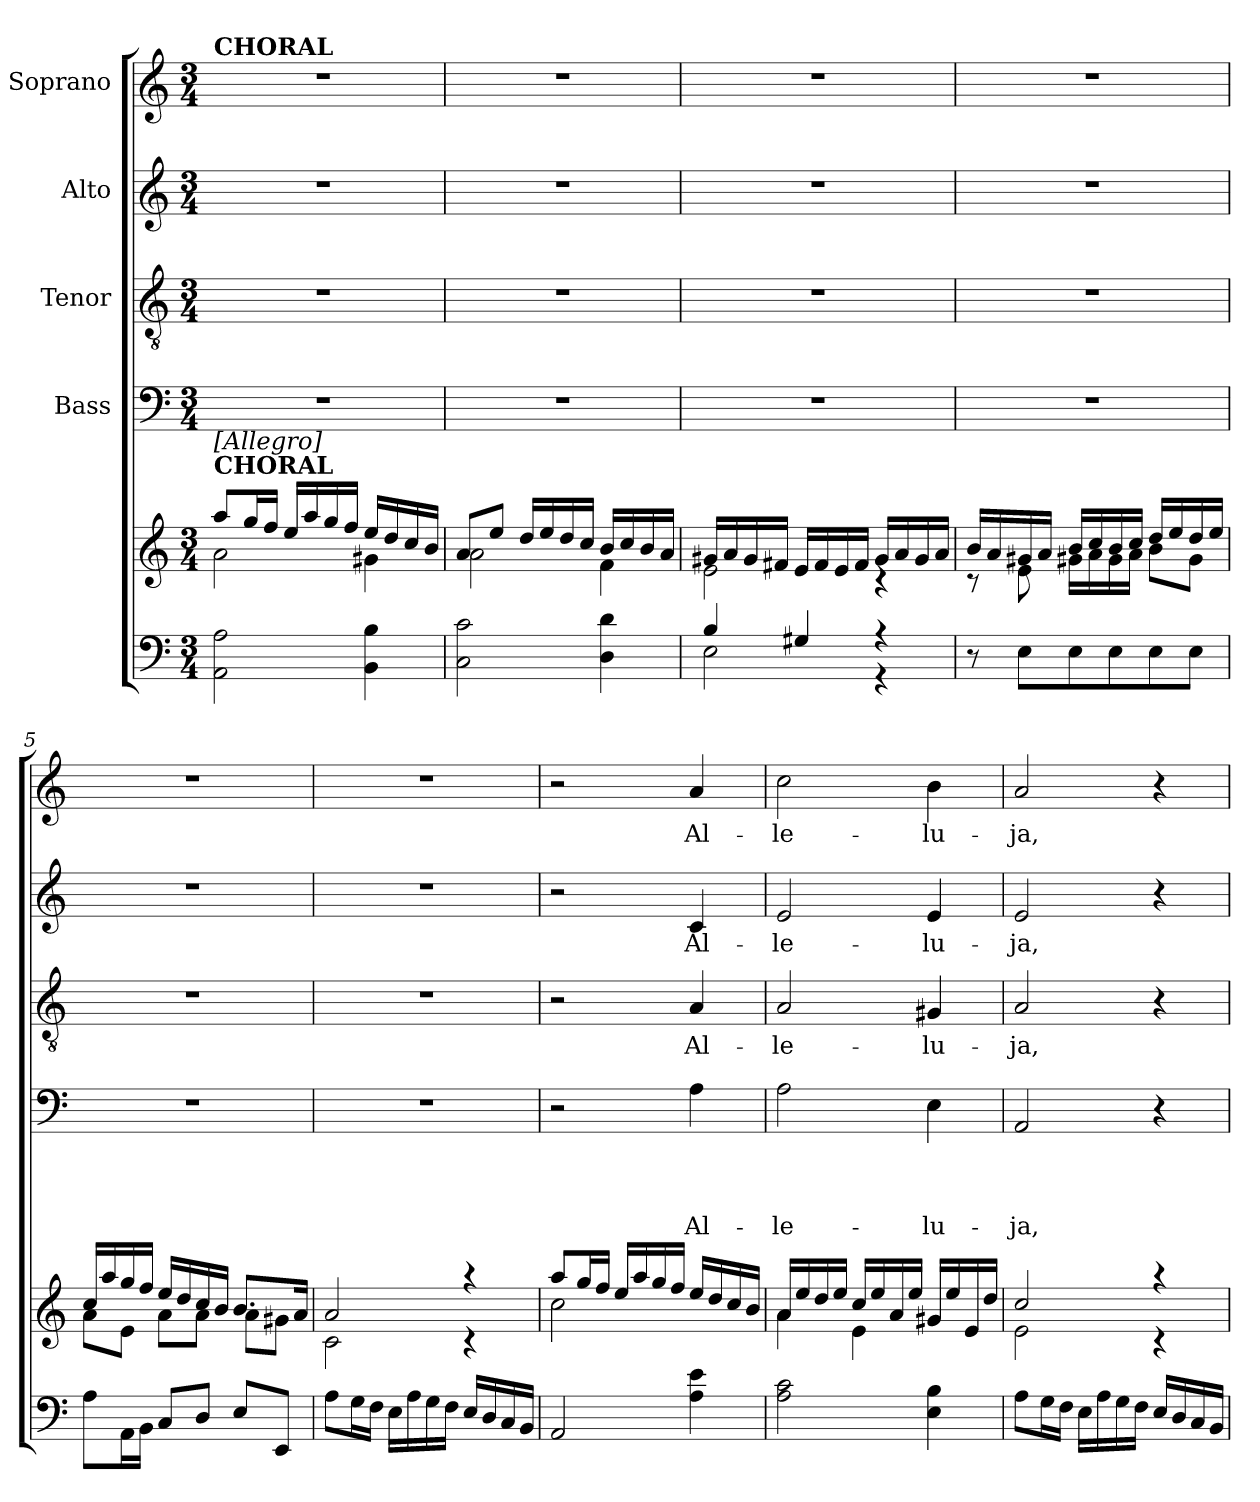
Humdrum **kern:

**kern	**kern	**kern	**text	**text	**text	**text	**kern	**text	**kern	**text	**kern	**text
*part5	*part5	*part4	*part4	*part4	*part4	*part4	*part3	*part3	*part2	*part2	*part1	*part1
*staff6	*staff5	*staff4	*staff4	*staff4	*staff4	*staff4	*staff3	*staff3	*staff2	*staff2	*staff1	*staff1
*	*	*I"Bass	*	*	*	*	*I"Tenor	*	*I"Alto	*	*I"Soprano	*
*clefF4	*clefG2	*clefF4	*	*	*	*	*clefGv2	*	*clefG2	*	*clefG2	*
*k[]	*k[]	*k[]	*	*	*	*	*k[]	*	*k[]	*	*k[]	*
*a:	*a:	*a:	*	*	*	*	*a:	*	*a:	*	*a:	*
*M3/4	*M3/4	*M3/4	*	*	*	*	*M3/4	*	*M3/4	*	*M3/4	*
=1	=1	=1	=1	=1	=1	=1	=1	=1	=1	=1	=1	=1
*	*^	*	*	*	*	*	*	*	*	*	*	*
!	!	!	!	!	!	!	!	!	!	!	!	!LO:TX:a:B:t=CHORAL	!
!	!LO:TX:a:B:t=CHORAL	!	!	!	!	!	!	!	!	!	!	!	!
!	!LO:TX:a:t=[Allegro]	!	!	!	!	!	!	!	!	!	!	!	!
2AA\ 2A\	8aa/L	2a\	2.r	.	.	.	.	2.r	.	2.r	.	2.r	.
.	16gg/L	.	.	.	.	.	.	.	.	.	.	.	.
.	16ff/JJ	.	.	.	.	.	.	.	.	.	.	.	.
.	16ee/LL	.	.	.	.	.	.	.	.	.	.	.	.
.	16aa/	.	.	.	.	.	.	.	.	.	.	.	.
.	16gg/	.	.	.	.	.	.	.	.	.	.	.	.
.	16ff/JJ	.	.	.	.	.	.	.	.	.	.	.	.
4BB\ 4B\	16ee/LL	4g#X\	.	.	.	.	.	.	.	.	.	.	.
.	16dd/	.	.	.	.	.	.	.	.	.	.	.	.
.	16cc/	.	.	.	.	.	.	.	.	.	.	.	.
.	16b/JJ	.	.	.	.	.	.	.	.	.	.	.	.
=2	=2	=2	=2	=2	=2	=2	=2	=2	=2	=2	=2	=2	=2
2C\ 2c\	8a/L	2a\	2.r	.	.	.	.	2.r	.	2.r	.	2.r	.
.	8ee/J	.	.	.	.	.	.	.	.	.	.	.	.
.	16dd/LL	.	.	.	.	.	.	.	.	.	.	.	.
.	16ee/	.	.	.	.	.	.	.	.	.	.	.	.
.	16dd/	.	.	.	.	.	.	.	.	.	.	.	.
.	16cc/JJ	.	.	.	.	.	.	.	.	.	.	.	.
4D\ 4d\	16b/LL	4f\	.	.	.	.	.	.	.	.	.	.	.
.	16cc/	.	.	.	.	.	.	.	.	.	.	.	.
.	16b/	.	.	.	.	.	.	.	.	.	.	.	.
.	16a/JJ	.	.	.	.	.	.	.	.	.	.	.	.
=3	=3	=3	=3	=3	=3	=3	=3	=3	=3	=3	=3	=3	=3
*^	*	*	*	*	*	*	*	*	*	*	*	*	*
4B/	2E\	16g#X/LL	2e\	2.r	.	.	.	.	2.r	.	2.r	.	2.r	.
.	.	16a/	.	.	.	.	.	.	.	.	.	.	.	.
.	.	16g#/	.	.	.	.	.	.	.	.	.	.	.	.
.	.	16f#X/JJ	.	.	.	.	.	.	.	.	.	.	.	.
4G#X/	.	16e/LL	.	.	.	.	.	.	.	.	.	.	.	.
.	.	16f#/	.	.	.	.	.	.	.	.	.	.	.	.
.	.	16e/	.	.	.	.	.	.	.	.	.	.	.	.
.	.	16f#/JJ	.	.	.	.	.	.	.	.	.	.	.	.
4r	4r	16g#/LL	4rc	.	.	.	.	.	.	.	.	.	.	.
.	.	16a/	.	.	.	.	.	.	.	.	.	.	.	.
.	.	16g#/	.	.	.	.	.	.	.	.	.	.	.	.
.	.	16a/JJ	.	.	.	.	.	.	.	.	.	.	.	.
*v	*v	*	*	*	*	*	*	*	*	*	*	*	*	*
=4	=4	=4	=4	=4	=4	=4	=4	=4	=4	=4	=4	=4	=4
8r	16b/LL	8rc	2.r	.	.	.	.	2.r	.	2.r	.	2.r	.
.	16a/	.	.	.	.	.	.	.	.	.	.	.	.
8E\L	16g#X/	8e\	.	.	.	.	.	.	.	.	.	.	.
.	16a/JJ	.	.	.	.	.	.	.	.	.	.	.	.
8E\	16b/LL	16g#X\LL	.	.	.	.	.	.	.	.	.	.	.
.	16cc/	16a\	.	.	.	.	.	.	.	.	.	.	.
8E\	16b/	16g#\	.	.	.	.	.	.	.	.	.	.	.
.	16cc/JJ	16a\JJ	.	.	.	.	.	.	.	.	.	.	.
8E\	16dd/LL	8b\L	.	.	.	.	.	.	.	.	.	.	.
.	16ee/	.	.	.	.	.	.	.	.	.	.	.	.
8E\J	16dd/	8g#\J	.	.	.	.	.	.	.	.	.	.	.
.	16ee/JJ	.	.	.	.	.	.	.	.	.	.	.	.
!!LO:LB:g=z
=5	=5	=5	=5	=5	=5	=5	=5	=5	=5	=5	=5	=5	=5
8A\L	16cc/LL	8a\L	2.r	.	.	.	.	2.r	.	2.r	.	2.r	.
.	16aa/	.	.	.	.	.	.	.	.	.	.	.	.
16AA\L	16gg/	8e\J	.	.	.	.	.	.	.	.	.	.	.
16BB\JJ	16ff/JJ	.	.	.	.	.	.	.	.	.	.	.	.
8C/L	16ee/LL	8a\L	.	.	.	.	.	.	.	.	.	.	.
.	16dd/	.	.	.	.	.	.	.	.	.	.	.	.
8D/J	16cc/	8a\J	.	.	.	.	.	.	.	.	.	.	.
.	16b/JJ	.	.	.	.	.	.	.	.	.	.	.	.
8E/L	8.b/L	8a\L	.	.	.	.	.	.	.	.	.	.	.
8EE/J	.	8g#X\J	.	.	.	.	.	.	.	.	.	.	.
.	16a/Jk	.	.	.	.	.	.	.	.	.	.	.	.
=6	=6	=6	=6	=6	=6	=6	=6	=6	=6	=6	=6	=6	=6
8A\L	2a/	2c\	2.r	.	.	.	.	2.r	.	2.r	.	2.r	.
16G\L	.	.	.	.	.	.	.	.	.	.	.	.	.
16F\JJ	.	.	.	.	.	.	.	.	.	.	.	.	.
16E\LL	.	.	.	.	.	.	.	.	.	.	.	.	.
16A\	.	.	.	.	.	.	.	.	.	.	.	.	.
16G\	.	.	.	.	.	.	.	.	.	.	.	.	.
16F\JJ	.	.	.	.	.	.	.	.	.	.	.	.	.
16E/LL	4raa	4rc	.	.	.	.	.	.	.	.	.	.	.
16D/	.	.	.	.	.	.	.	.	.	.	.	.	.
16C/	.	.	.	.	.	.	.	.	.	.	.	.	.
16BB/JJ	.	.	.	.	.	.	.	.	.	.	.	.	.
=7	=7	=7	=7	=7	=7	=7	=7	=7	=7	=7	=7	=7	=7
2AA/	8aa/L	2cc\	2r	.	.	.	.	2r	.	2r	.	2r	.
.	16gg/L	.	.	.	.	.	.	.	.	.	.	.	.
.	16ff/JJ	.	.	.	.	.	.	.	.	.	.	.	.
.	16ee/LL	.	.	.	.	.	.	.	.	.	.	.	.
.	16aa/	.	.	.	.	.	.	.	.	.	.	.	.
.	16gg/	.	.	.	.	.	.	.	.	.	.	.	.
.	16ff/JJ	.	.	.	.	.	.	.	.	.	.	.	.
4A\ 4e\	16ee/LL	4ryy	4A\	.	.	.	Al-	4A/	Al-	4c/	Al-	4a/	Al-
.	16dd/	.	.	.	.	.	.	.	.	.	.	.	.
.	16cc/	.	.	.	.	.	.	.	.	.	.	.	.
.	16b/JJ	.	.	.	.	.	.	.	.	.	.	.	.
=8	=8	=8	=8	=8	=8	=8	=8	=8	=8	=8	=8	=8	=8
*^	*	*	*	*	*	*	*	*	*	*	*	*	*
4ryy	2A\ 2c\	16a/LL	4a\	2A\	.	.	.	-le-	2A/	-le-	2e/	-le-	2cc\	-le-
.	.	16ee/	.	.	.	.	.	.	.	.	.	.	.	.
.	.	16dd/	.	.	.	.	.	.	.	.	.	.	.	.
.	.	16ee/JJ	.	.	.	.	.	.	.	.	.	.	.	.
2ryy	.	16cc/LL	4e\	.	.	.	.	.	.	.	.	.	.	.
.	.	16ee/	.	.	.	.	.	.	.	.	.	.	.	.
.	.	16a/	.	.	.	.	.	.	.	.	.	.	.	.
.	.	16ee/JJ	.	.	.	.	.	.	.	.	.	.	.	.
.	4E\ 4B\	16g#X/LL	4ryy	4E\	.	.	.	-lu-	4G#X/	-lu-	4e/	-lu-	4b\	-lu-
.	.	16ee/	.	.	.	.	.	.	.	.	.	.	.	.
.	.	16e/	.	.	.	.	.	.	.	.	.	.	.	.
.	.	16dd/JJ	.	.	.	.	.	.	.	.	.	.	.	.
*v	*v	*	*	*	*	*	*	*	*	*	*	*	*	*
!!LO:PB:g=z
=9	=9	=9	=9	=9	=9	=9	=9	=9	=9	=9	=9	=9	=9
8A\L	2cc/	2e\	2AA/	.	.	.	-ja,	2A/	-ja,	2e/	-ja,	2a/	-ja,
16G\L	.	.	.	.	.	.	.	.	.	.	.	.	.
16F\JJ	.	.	.	.	.	.	.	.	.	.	.	.	.
16E\LL	.	.	.	.	.	.	.	.	.	.	.	.	.
16A\	.	.	.	.	.	.	.	.	.	.	.	.	.
16G\	.	.	.	.	.	.	.	.	.	.	.	.	.
16F\JJ	.	.	.	.	.	.	.	.	.	.	.	.	.
16E/LL	4raa	4rc	4r	.	.	.	.	4r	.	4r	.	4r	.
16D/	.	.	.	.	.	.	.	.	.	.	.	.	.
16C/	.	.	.	.	.	.	.	.	.	.	.	.	.
16BB/JJ	.	.	.	.	.	.	.	.	.	.	.	.	.
*	*v	*v	*	*	*	*	*	*	*	*	*	*	*
=	=	=	=	=	=	=	=	=	=	=	=	=
*-	*-	*-	*-	*-	*-	*-	*-	*-	*-	*-	*-	*-
